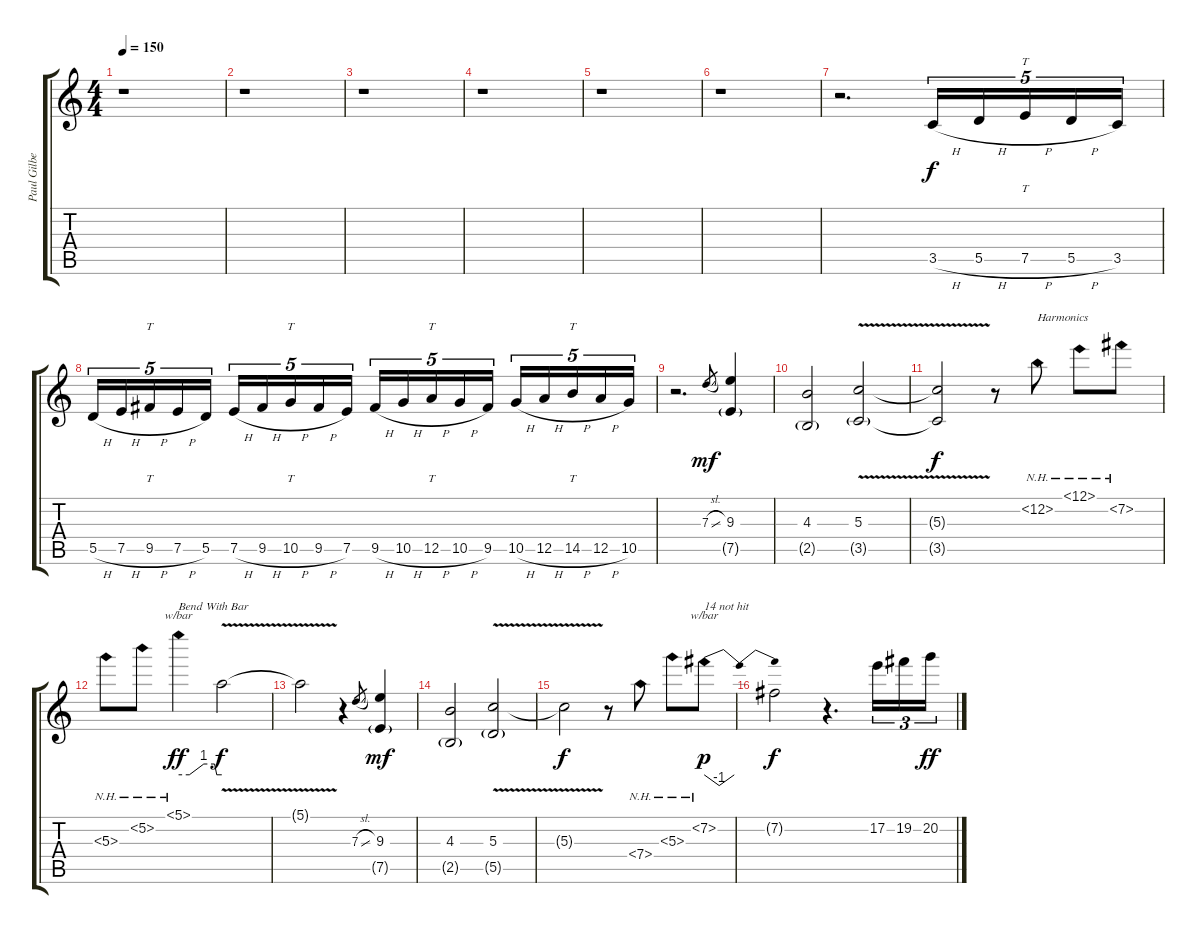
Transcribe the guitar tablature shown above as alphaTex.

\track ("Paul Gilbert (Lead Guitar)" "Paul Gilbe") {instrument distortionguitar}
\staff {score tabs}
\tuning (E4 B3 G3 D3 A2 E2) {hide}
\ts (4 4)
\tempo 150
\clef g2
\ks c
r.1{dy f instrument distortionguitar} |
r.1 |
r.1 |
r.1 |
r.1 |
r.1 |
r.2{d} 3.5{h}.16{tu (5 4)} 5.5{h}.16{tu (5 4)} 7.5{h}.16{tt tu (5 4)} 5.5{h}.16{tu (5 4)} 3.5.16{tu (5 4)} |
5.5{h}.16{tu (5 4)} 7.5{h}.16{tu (5 4)} 9.5{h}.16{tt tu (5 4)} 7.5{h}.16{tu (5 4)} 5.5.16{tu (5 4)} 7.5{h}.16{tu (5 4)} 9.5{h}.16{tu (5 4)} 10.5{h}.16{tt tu (5 4)} 9.5{h}.16{tu (5 4)} 7.5.16{tu (5 4)} 9.5{h}.16{tu (5 4)} 10.5{h}.16{tu (5 4)} 12.5{h}.16{tt tu (5 4)} 10.5{h}.16{tu (5 4)} 9.5.16{tu (5 4)} 10.5{h}.16{tu (5 4)} 12.5{h}.16{tu (5 4)} 14.5{h}.16{tt tu (5 4)} 12.5{h}.16{tu (5 4)} 10.5.16{tu (5 4)} |
r.2{d} 7.3{sl}.8{gr dy mf} (9.3 7.5{g}).4 |
(4.3 2.5{g}).2 (5.3{v} 3.5{v g}).2 |
(5.3{t} 3.5{t}).2{dy f} r.8 12.2{nh}.8{txt "Harmonics"} 12.1{nh}.8 7.2{nh}.8 |
5.3{nh}.8 5.2{nh}.8 5.1{nh}.4{tbe (custom default 0 0 15 0 35 4 50 4 53 0 60 0) txt "Bend With Bar" dy ff} 5.1{v t}.2{dy f} |
5.1{t}.2 r.4 7.3{sl}.8{gr} (9.3 7.5{g}).4{dy mf} |
(4.3 2.5{g}).2 (5.3{v} 5.5{v g}).2 |
5.3{t}.2{dy f} r.8 7.4{nh}.8 5.3{nh}.8 7.2{nh}.8{tbe (dip default 0 0 30 -4 60 0) txt "14 not hit" dy p} |
7.2{t}.2{dy f} r.4{d} 17.2.16{tu (3 2)} 19.2.16{tu (3 2)} 20.2.16{tu (3 2) dy ff}
